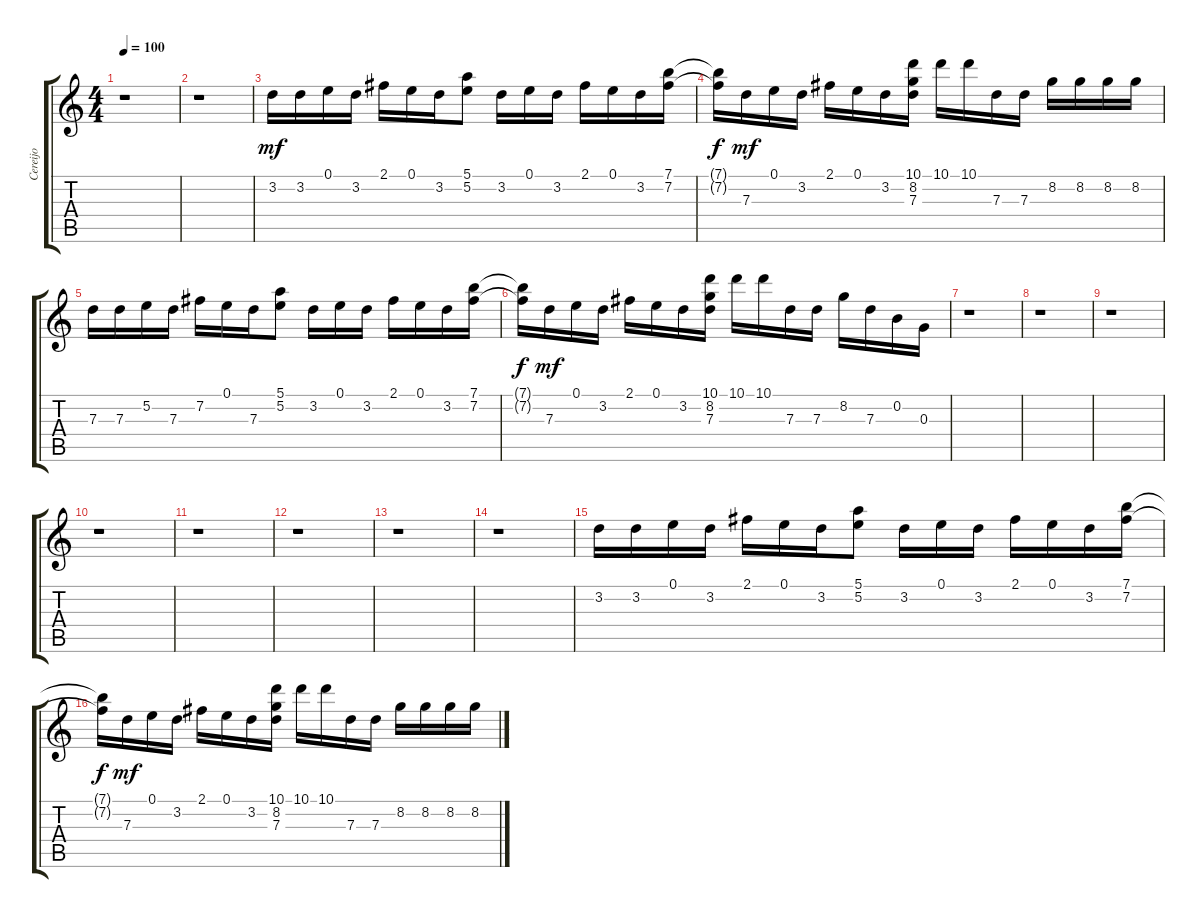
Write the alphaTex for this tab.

\track ("Cereijo" "Cereijo") {instrument overdrivenguitar}
\staff {score tabs}
\tuning (E4 B3 G3 D3 A2 E2) {hide}
\ts (4 4)
\tempo 100
\clef g2
\ks c
r.1{dy mf} |
r.1 |
3.2.16 3.2.16 0.1.16 3.2.16 2.1.16 0.1.16 3.2.16 (5.1 5.2).8 3.2.16 0.1.16 3.2.16 2.1.16 0.1.16 3.2.16 (7.1 7.2).16 |
(7.1{t} 7.2{t}).16{dy f} 7.3.16{dy mf} 0.1.16 3.2.16 2.1.16 0.1.16 3.2.16 (10.1 8.2 7.3).16 10.1.16 10.1.16 7.3.16 7.3.16 8.2.16 8.2.16 8.2.16 8.2.16 |
7.3.16 7.3.16 5.2.16 7.3.16 7.2.16 0.1.16 7.3.16 (5.1 5.2).8 3.2.16 0.1.16 3.2.16 2.1.16 0.1.16 3.2.16 (7.1 7.2).16 |
(7.1{t} 7.2{t}).16{dy f} 7.3.16{dy mf} 0.1.16 3.2.16 2.1.16 0.1.16 3.2.16 (10.1 8.2 7.3).16 10.1.16 10.1.16 7.3.16 7.3.16 8.2.16 7.3.16 0.2.16 0.3.16 |
r.1 |
r.1 |
r.1 |
r.1 |
r.1 |
r.1 |
r.1 |
r.1 |
3.2.16 3.2.16 0.1.16 3.2.16 2.1.16 0.1.16 3.2.16 (5.1 5.2).8 3.2.16 0.1.16 3.2.16 2.1.16 0.1.16 3.2.16 (7.1 7.2).16 |
(7.1{t} 7.2{t}).16{dy f} 7.3.16{dy mf} 0.1.16 3.2.16 2.1.16 0.1.16 3.2.16 (10.1 8.2 7.3).16 10.1.16 10.1.16 7.3.16 7.3.16 8.2.16 8.2.16 8.2.16 8.2.16
